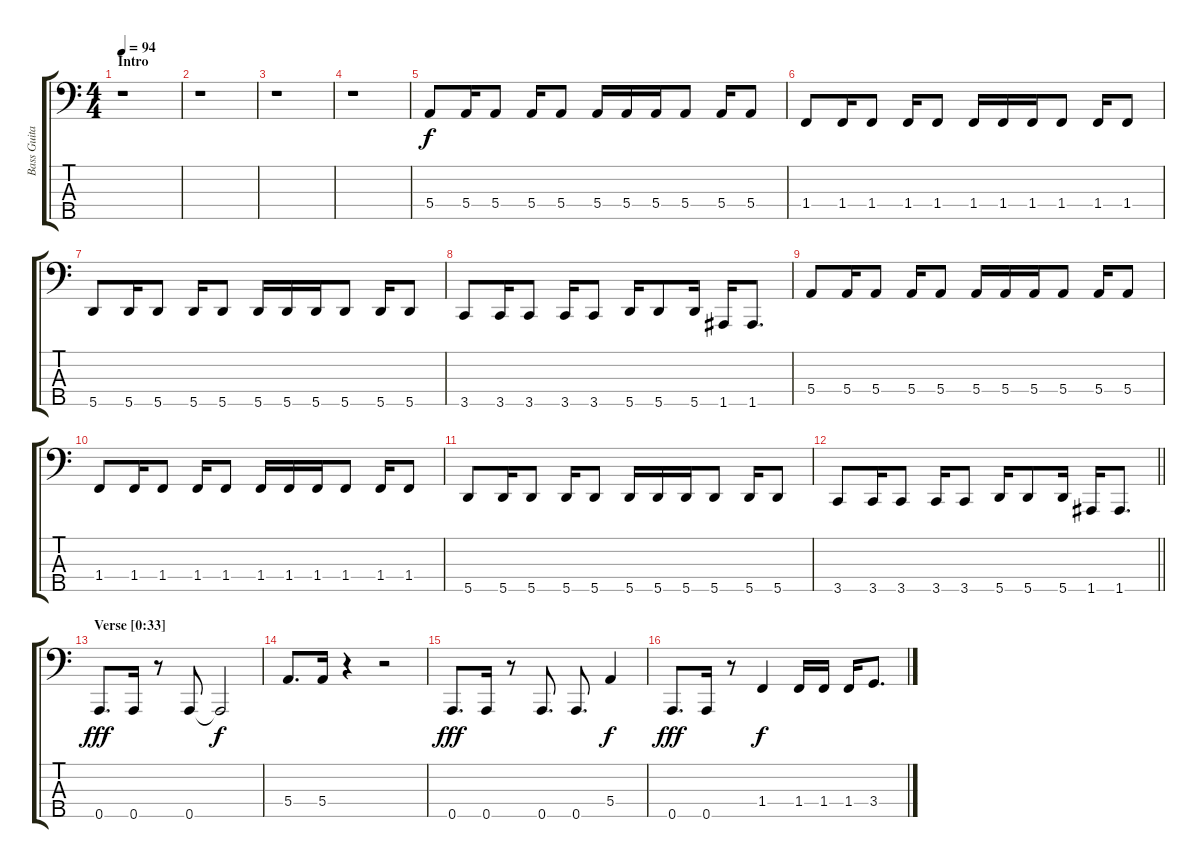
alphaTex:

\track ("Bass Guitar" "Bass Guita") {instrument electricbassfinger}
\staff {score tabs}
\tuning (G2 D2 A1 E1 A0) {hide}
\ts (4 4)
\section ("" "Intro")
\tempo 94
\clef f4
\ks c
r.1{dy f instrument electricbassfinger} |
r.1 |
r.1 |
r.1 |
5.4.8 5.4.16 5.4.8 5.4.16 5.4.8 5.4.16 5.4.16 5.4.16 5.4.8 5.4.16 5.4.8 |
1.4.8 1.4.16 1.4.8 1.4.16 1.4.8 1.4.16 1.4.16 1.4.16 1.4.8 1.4.16 1.4.8 |
5.5.8 5.5.16 5.5.8 5.5.16 5.5.8 5.5.16 5.5.16 5.5.16 5.5.8 5.5.16 5.5.8 |
3.5.8 3.5.16 3.5.8 3.5.16 3.5.8 5.5.16 5.5.8 5.5.16 1.5.16 1.5.8{d} |
5.4.8 5.4.16 5.4.8 5.4.16 5.4.8 5.4.16 5.4.16 5.4.16 5.4.8 5.4.16 5.4.8 |
1.4.8 1.4.16 1.4.8 1.4.16 1.4.8 1.4.16 1.4.16 1.4.16 1.4.8 1.4.16 1.4.8 |
5.5.8 5.5.16 5.5.8 5.5.16 5.5.8 5.5.16 5.5.16 5.5.16 5.5.8 5.5.16 5.5.8 |
\barLineRight lightlight
3.5.8 3.5.16 3.5.8 3.5.16 3.5.8 5.5.16 5.5.8 5.5.16 1.5.16 1.5.8{d} |
\section ("" "Verse [0:33]")
0.5.8{d dy fff} 0.5.16 r.8 0.5.8 0.5{t}.2{dy f} |
5.4.8{d} 5.4.16 r.4 r.2 |
0.5.8{d dy fff} 0.5.16 r.8 0.5.8{d} 0.5.8{d} 5.4.4{dy f} |
0.5.8{d dy fff} 0.5.16 r.8 1.4.4{dy f} 1.4.16 1.4.16 1.4.16 3.4.8{d}
